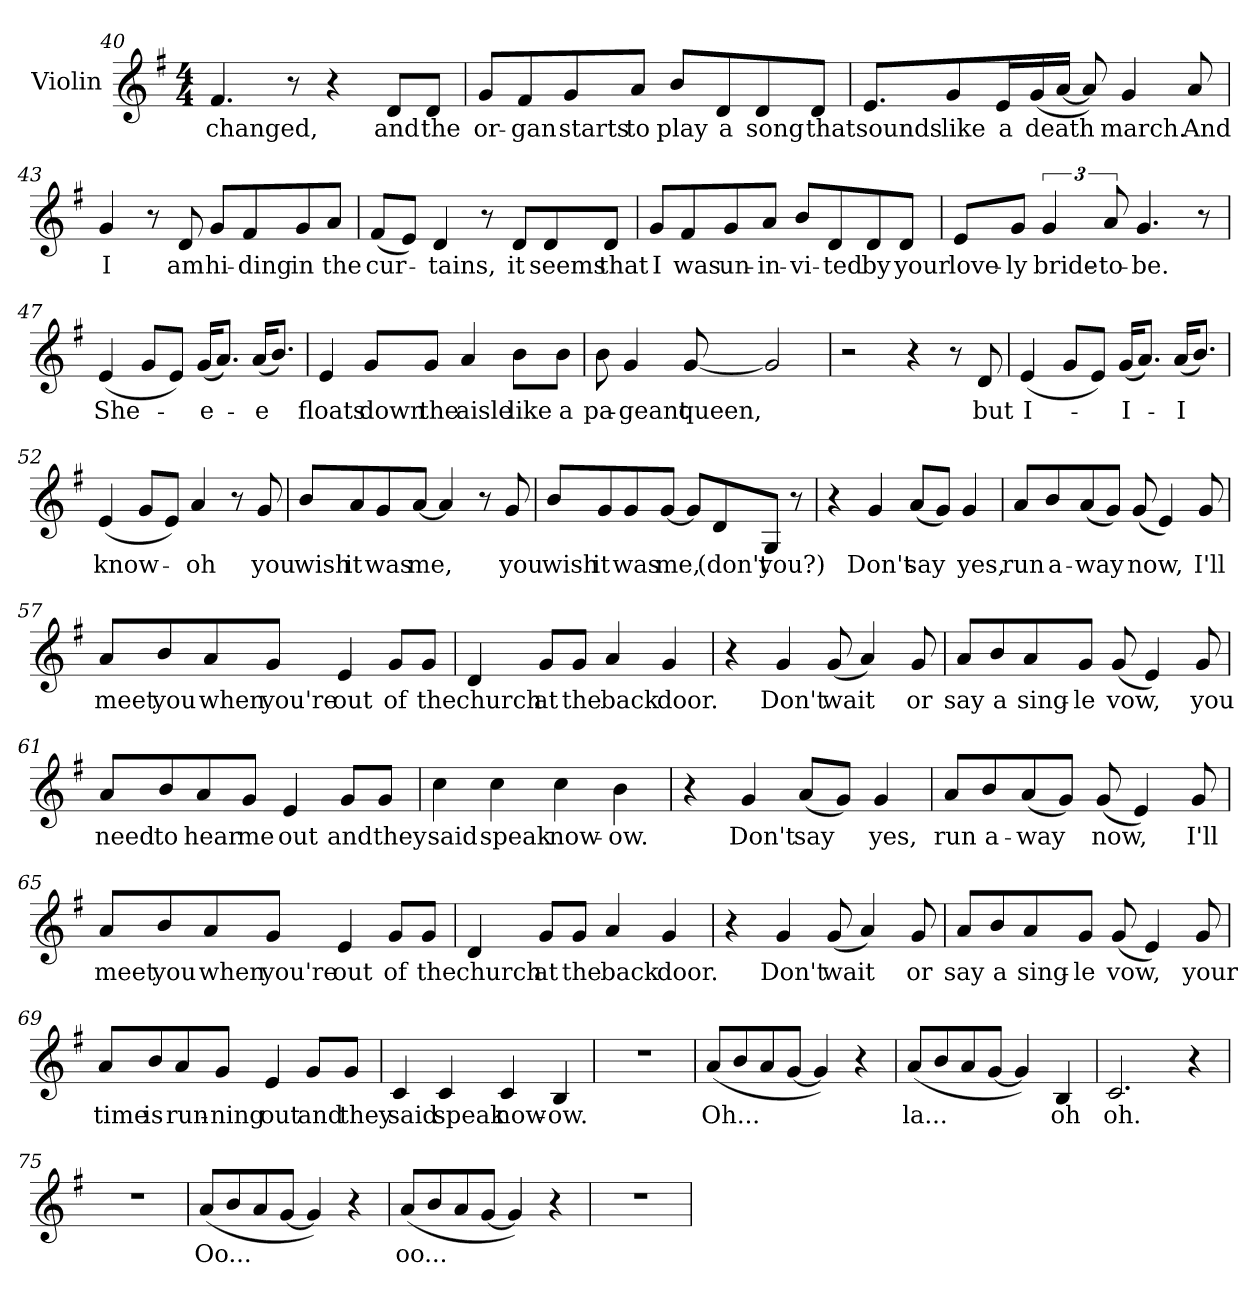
**kern	**text
*part1	*part1
*staff1	*staff1
*I"Violin	*
*I'Vln	*
*clefG2	*
*k[f#]	*
*G:	*
*M4/4	*
=40	=40
4.f#/	-changed,
8r	.
4r	.
8d/L	and
8d/J	the
=41	=41
8g/L	or-
8f#/	-gan
8g/	starts
8a/J	to
8b/L	play
8d/	a
8d/	song
8d/J	that
=42	=42
8.e/L	sounds
8g/	like
16e/L	a
(16g/	death
[16a/JJ	.
8a/])	.
4g/	march.
8a/	And
!!LO:LB:g=z
=43	=43
4g/	I
8r	.
8d/	am
8g/L	hi-
8f#/	-ding
8g/	in
8a/J	the
=44	=44
(8f#/L	cur-
8e/J)	.
4d/	tains,
8r	.
8d/L	it
8d/	seems
8d/J	that
=45	=45
8g/L	I
8f#/	was
8g/	un-
8a/J	-in-
8b/L	-vi-
8d/	-ted
8d/	by
8d/J	your
=46	=46
8e/L	love-
8g/J	-ly
6g/	bride-
12a/	-to-
4.g/	-be.
8r	.
=47	=47
(4e/	She-
8g/L	.
8e/J)	.
(16g/KL	e-
8.a/J)	.
(16a/KL	-e
8.b/J)	.
!!LO:PB:g=z
=48	=48
4e/	floats
8g/L	down
8g/J	the
4a/	aisle
8b\L	like
8b\J	a
=49	=49
8b\	pa-
4g/	-geant
[8g/	queen,
2g/]	.
=50	=50
2r	.
4r	.
8r	.
8d/	but
=51	=51
(4e/	I-
8g/L	.
8e/J)	.
(16g/KL	I-
8.a/J)	.
(16a/KL	I
8.b/J)	.
=52	=52
(4e/	know-
8g/L	.
8e/J)	.
4a/	oh
8r	.
8g/	you
=53	=53
8b/L	wish
8a/	it
8g/	was
[8a/J	me,
4a/]	.
8r	.
8g/	you
!!LO:LB:g=z
=54	=54
8b/L	wish
8g/	it
8g/	was
[8g/J	me,
8g/L]	.
8d/	(don't
8G/J	you?)
8r	.
=55	=55
4r	.
4g/	Don't
(8a/L	say
8g/J)	.
4g/	yes,
=56	=56
8a/L	run
8b/	a-
(8a/	-way
8g/J)	.
(8g/	now,
4e/)	.
8g/	I'll
=57	=57
8a/L	meet
8b/	you
8a/	when
8g/J	you're
4e/	out
8g/L	of
8g/J	the
!!LO:LB:g=z
=58	=58
4d/	church
8g/L	at
8g/J	the
4a/	back
4g/	door.
=59	=59
4r	.
4g/	Don't
(8g/	wait
4a/)	.
8g/	or
=60	=60
8a/L	say
8b/	a
8a/	sing-
8g/J	-le
(8g/	vow,
4e/)	.
8g/	you
=61	=61
8a/L	need
8b/	to
8a/	hear
8g/J	me
4e/	out
8g/L	and
8g/J	they
=62	=62
4cc\	said
4cc\	speak
4cc\	now-
4b\	-ow.
!!LO:LB:g=z
=63	=63
4r	.
4g/	Don't
(8a/L	say
8g/J)	.
4g/	yes,
=64	=64
8a/L	run
8b/	a-
(8a/	-way
8g/J)	.
(8g/	now,
4e/)	.
8g/	I'll
=65	=65
8a/L	meet
8b/	you
8a/	when
8g/J	you're
4e/	out
8g/L	of
8g/J	the
=66	=66
4d/	church
8g/L	at
8g/J	the
4a/	back
4g/	door.
=67	=67
4r	.
4g/	Don't
(8g/	wait
4a/)	.
8g/	or
!!LO:LB:g=z
=68	=68
8a/L	say
8b/	a
8a/	sing-
8g/J	-le
(8g/	vow,
4e/)	.
8g/	your
=69	=69
8a/L	time
8b/	is
8a/	run-
8g/J	-ning
4e/	out
8g/L	and
8g/J	they
=70	=70
4c/	said
4c/	speak
4c/	now-
4B/	-ow.
=71	=71
1r	.
=72	=72
(8a/L	Oh...
8b/	.
8a/	.
[8g/J	.
4g/])	.
4r	.
=73	=73
(8a/L	la...
8b/	.
8a/	.
[8g/J	.
4g/])	.
4B/	oh
=74	=74
2.c/	oh.
4r	.
=75	=75
1r	.
!!LO:LB:g=z
=76	=76
(8a/L	Oo...
8b/	.
8a/	.
[8g/J	.
4g/])	.
4r	.
=77	=77
(8a/L	oo...
8b/	.
8a/	.
[8g/J	.
4g/])	.
4r	.
=78	=78
1r	.
=	=
*-	*-
